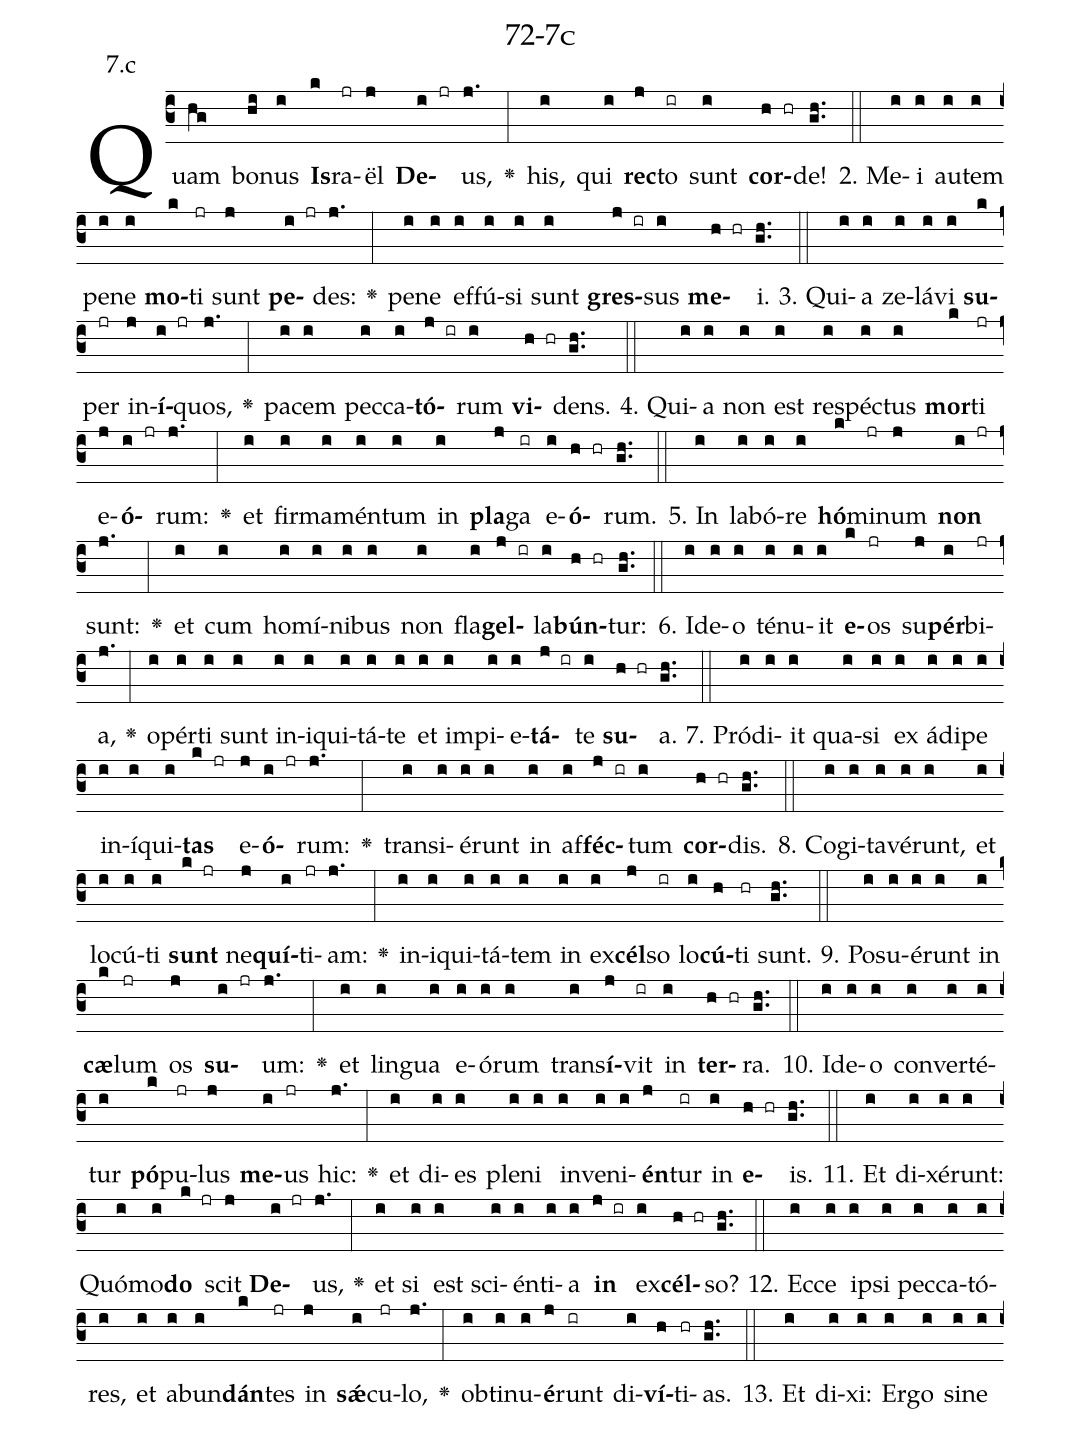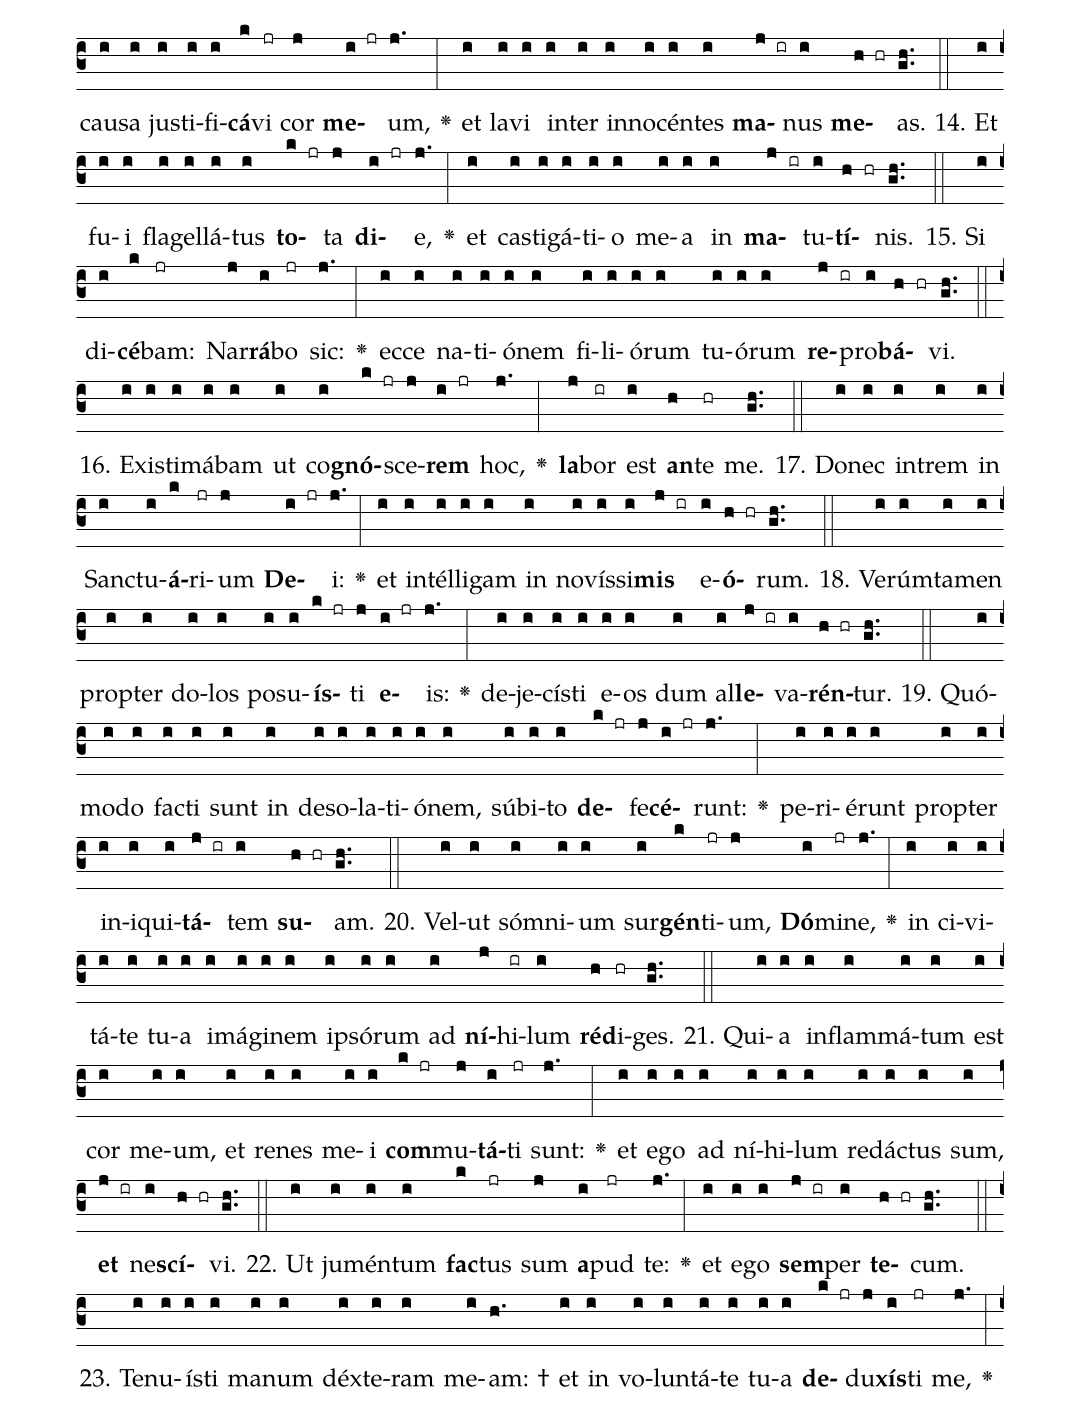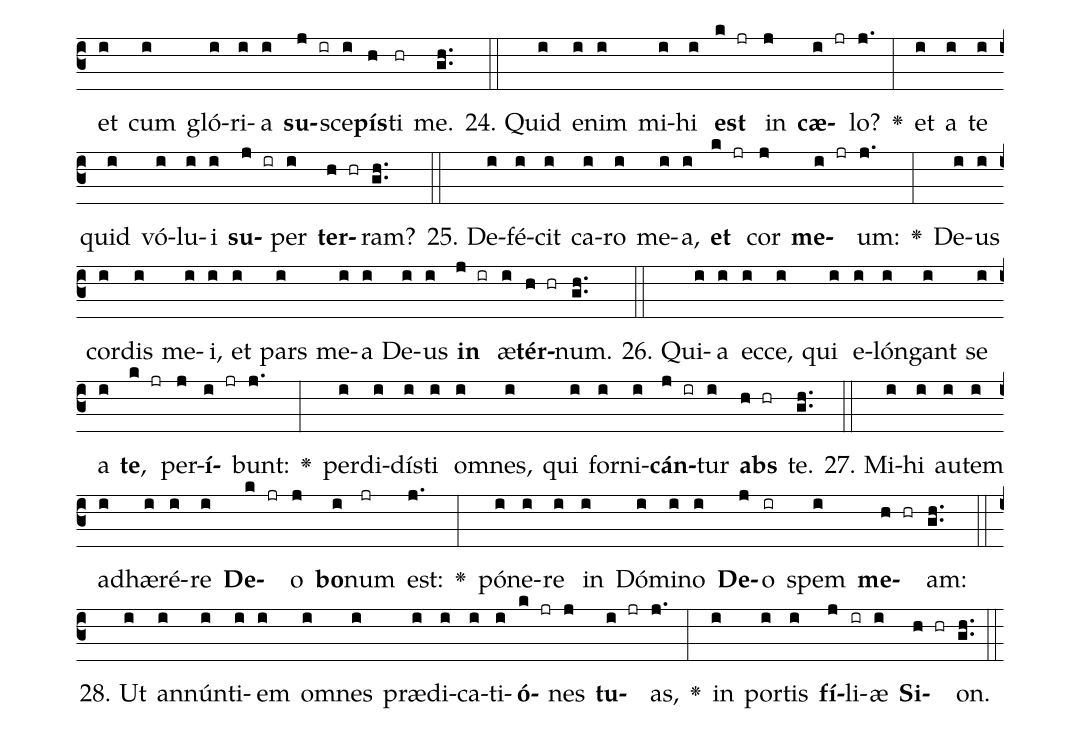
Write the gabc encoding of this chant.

name: 72-7c;
annotation: 7.c;
%%
(c3)Quam(hg) bo(hi)nus(i) <b>Is</b>(k)ra(jr)ël(j) <b>De</b>(i jr)us,(j.) <v>\greheightstar</v>(:) his,(i) qui(i) <b>rec</b>(j)to(ir) sunt(i) <b>cor</b>(h hr)de!(gh..) (::)
2. Me(i)i(i) au(i)tem(i) pe(i)ne(i) <b>mo</b>(k)ti(jr) sunt(j) <b>pe</b>(i jr)des:(j.) <v>\greheightstar</v>(:) pe(i)ne(i) ef(i)fú(i)si(i) sunt(i) <b>gres</b>(j ir)sus(i) <b>me</b>(h hr)i.(gh..) (::)
3. Qui(i)a(i) ze(i)lá(i)vi(i) <b>su</b>(k)per(jr) in(j)<b>í</b>(i jr)quos,(j.) <v>\greheightstar</v>(:) pa(i)cem(i) pec(i)ca(i)<b>tó</b>(j ir)rum(i) <b>vi</b>(h hr)dens.(gh..) (::)
4. Qui(i)a(i) non(i) est(i) re(i)spéc(i)tus(i) <b>mor</b>(k)ti(jr) e(j)<b>ó</b>(i jr)rum:(j.) <v>\greheightstar</v>(:) et(i) fir(i)ma(i)mén(i)tum(i) in(i) <b>pla</b>(j)ga(ir) e(i)<b>ó</b>(h hr)rum.(gh..) (::)
5. In(i) la(i)bó(i)re(i) <b>hó</b>(k)mi(jr)num(j) <b>non</b>(i jr) sunt:(j.) <v>\greheightstar</v>(:) et(i) cum(i) ho(i)mí(i)ni(i)bus(i) non(i) fla(i)<b>gel</b>(j ir)la(i)<b>bún</b>(h hr)tur:(gh..) (::)
6. Id(i)e(i)o(i) té(i)nu(i)it(i) <b>e</b>(k)os(jr) su(j)<b>pér</b>(i)bi(jr)a,(j.) <v>\greheightstar</v>(:) o(i)pér(i)ti(i) sunt(i) in(i)i(i)qui(i)tá(i)te(i) et(i) im(i)pi(i)e(i)<b>tá</b>(j ir)te(i) <b>su</b>(h hr)a.(gh..) (::)
7. Pród(i)i(i)it(i) qua(i)si(i) ex(i) á(i)di(i)pe(i) in(i)í(i)qui(i)<b>tas</b>(k jr) e(j)<b>ó</b>(i jr)rum:(j.) <v>\greheightstar</v>(:) trans(i)i(i)é(i)runt(i) in(i) af(i)<b>féc</b>(j ir)tum(i) <b>cor</b>(h hr)dis.(gh..) (::)
8. Co(i)gi(i)ta(i)vé(i)runt,(i) et(i) lo(i)cú(i)ti(i) <b>sunt</b>(k jr) ne(j)<b>quí</b>(i)ti(jr)am:(j.) <v>\greheightstar</v>(:) in(i)i(i)qui(i)tá(i)tem(i) in(i) ex(i)<b>cél</b>(j)so(ir) lo(i)<b>cú</b>(h)ti(hr) sunt.(gh..) (::)
9. Po(i)su(i)é(i)runt(i) in(i) <b>cæ</b>(k)lum(jr) os(j) <b>su</b>(i jr)um:(j.) <v>\greheightstar</v>(:) et(i) lin(i)gua(i) e(i)ó(i)rum(i) trans(i)<b>í</b>(j)vit(ir) in(i) <b>ter</b>(h hr)ra.(gh..) (::)
10. Id(i)e(i)o(i) con(i)ver(i)té(i)tur(i) <b>pó</b>(k)pu(jr)lus(j) <b>me</b>(i)us(jr) hic:(j.) <v>\greheightstar</v>(:) et(i) di(i)es(i) ple(i)ni(i) in(i)ve(i)ni(i)<b>én</b>(j)tur(ir) in(i) <b>e</b>(h hr)is.(gh..) (::)
11. Et(i) di(i)xé(i)runt:(i) Quó(i)mo(i)<b>do</b>(k jr) scit(j) <b>De</b>(i jr)us,(j.) <v>\greheightstar</v>(:) et(i) si(i) est(i) sci(i)én(i)ti(i)a(i) <b>in</b>(j ir) ex(i)<b>cél</b>(h hr)so?(gh..) (::)
12. Ec(i)ce(i) ip(i)si(i) pec(i)ca(i)tó(i)res,(i) et(i) ab(i)un(i)<b>dán</b>(k)tes(jr) in(j) <b>sǽ</b>(i)cu(jr)lo,(j.) <v>\greheightstar</v>(:) ob(i)ti(i)nu(i)<b>é</b>(j)runt(ir) di(i)<b>ví</b>(h)ti(hr)as.(gh..) (::)
13. Et(i) di(i)xi:(i) Er(i)go(i) si(i)ne(i) cau(i)sa(i) jus(i)ti(i)fi(i)<b>cá</b>(k)vi(jr) cor(j) <b>me</b>(i jr)um,(j.) <v>\greheightstar</v>(:) et(i) la(i)vi(i) in(i)ter(i) in(i)no(i)cén(i)tes(i) <b>ma</b>(j ir)nus(i) <b>me</b>(h hr)as.(gh..) (::)
14. Et(i) fu(i)i(i) fla(i)gel(i)lá(i)tus(i) <b>to</b>(k jr)ta(j) <b>di</b>(i jr)e,(j.) <v>\greheightstar</v>(:) et(i) cas(i)ti(i)gá(i)ti(i)o(i) me(i)a(i) in(i) <b>ma</b>(j ir)tu(i)<b>tí</b>(h hr)nis.(gh..) (::)
15. Si(i) di(i)<b>cé</b>(k)bam:(jr) Nar(j)<b>rá</b>(i)bo(jr) sic:(j.) <v>\greheightstar</v>(:) ec(i)ce(i) na(i)ti(i)ó(i)nem(i) fi(i)li(i)ó(i)rum(i) tu(i)ó(i)rum(i) <b>re</b>(j ir)pro(i)<b>bá</b>(h hr)vi.(gh..) (::)
16. Ex(i)is(i)ti(i)má(i)bam(i) ut(i) co(i)<b>gnó</b>(k jr)sce(j)<b>rem</b>(i jr) hoc,(j.) <v>\greheightstar</v>(:) <b>la</b>(j)bor(ir) est(i) <b>an</b>(h)te(hr) me.(gh..) (::)
17. Do(i)nec(i) in(i)trem(i) in(i) Sanc(i)tu(i)<b>á</b>(k)ri(jr)um(j) <b>De</b>(i jr)i:(j.) <v>\greheightstar</v>(:) et(i) in(i)tél(i)li(i)gam(i) in(i) no(i)vís(i)si(i)<b>mis</b>(j ir) e(i)<b>ó</b>(h hr)rum.(gh..) (::)
18. Ve(i)rúm(i)ta(i)men(i) prop(i)ter(i) do(i)los(i) po(i)su(i)<b>ís</b>(k jr)ti(j) <b>e</b>(i jr)is:(j.) <v>\greheightstar</v>(:) de(i)je(i)cís(i)ti(i) e(i)os(i) dum(i) al(i)<b>le</b>(j ir)va(i)<b>rén</b>(h hr)tur.(gh..) (::)
19. Quó(i)mo(i)do(i) fac(i)ti(i) sunt(i) in(i) de(i)so(i)la(i)ti(i)ó(i)nem,(i) súb(i)i(i)to(i) <b>de</b>(k jr)fe(j)<b>cé</b>(i jr)runt:(j.) <v>\greheightstar</v>(:) pe(i)ri(i)é(i)runt(i) prop(i)ter(i) in(i)i(i)qui(i)<b>tá</b>(j ir)tem(i) <b>su</b>(h hr)am.(gh..) (::)
20. Vel(i)ut(i) sóm(i)ni(i)um(i) sur(i)<b>gén</b>(k)ti(jr)um,(j) <b>Dó</b>(i)mi(jr)ne,(j.) <v>\greheightstar</v>(:) in(i) ci(i)vi(i)tá(i)te(i) tu(i)a(i) i(i)má(i)gi(i)nem(i) ip(i)só(i)rum(i) ad(i) <b>ní</b>(j)hi(ir)lum(i) <b>réd</b>(h)i(hr)ges.(gh..) (::)
21. Qui(i)a(i) in(i)flam(i)má(i)tum(i) est(i) cor(i) me(i)um,(i) et(i) re(i)nes(i) me(i)i(i) <b>com</b>(k jr)mu(j)<b>tá</b>(i)ti(jr) sunt:(j.) <v>\greheightstar</v>(:) et(i) e(i)go(i) ad(i) ní(i)hi(i)lum(i) red(i)ác(i)tus(i) sum,(i) <b>et</b>(j ir) ne(i)<b>scí</b>(h hr)vi.(gh..) (::)
22. Ut(i) ju(i)mén(i)tum(i) <b>fac</b>(k)tus(jr) sum(j) <b>a</b>(i)pud(jr) te:(j.) <v>\greheightstar</v>(:) et(i) e(i)go(i) <b>sem</b>(j ir)per(i) <b>te</b>(h hr)cum.(gh..) (::)
23. Te(i)nu(i)ís(i)ti(i) ma(i)num(i) déx(i)te(i)ram(i) me(i)am: †(h.) et(i) in(i) vo(i)lun(i)tá(i)te(i) tu(i)a(i) <b>de</b>(k jr)du(j)<b>xís</b>(i)ti(jr) me,(j.) <v>\greheightstar</v>(:) et(i) cum(i) gló(i)ri(i)a(i) <b>su</b>(j ir)sce(i)<b>pís</b>(h)ti(hr) me.(gh..) (::)
24. Quid(i) e(i)nim(i) mi(i)hi(i) <b>est</b>(k jr) in(j) <b>cæ</b>(i jr)lo?(j.) <v>\greheightstar</v>(:) et(i) a(i) te(i) quid(i) vó(i)lu(i)i(i) <b>su</b>(j ir)per(i) <b>ter</b>(h hr)ram?(gh..) (::)
25. De(i)fé(i)cit(i) ca(i)ro(i) me(i)a,(i) <b>et</b>(k jr) cor(j) <b>me</b>(i jr)um:(j.) <v>\greheightstar</v>(:) De(i)us(i) cor(i)dis(i) me(i)i,(i) et(i) pars(i) me(i)a(i) De(i)us(i) <b>in</b>(j ir) æ(i)<b>tér</b>(h hr)num.(gh..) (::)
26. Qui(i)a(i) ec(i)ce,(i) qui(i) e(i)lón(i)gant(i) se(i) a(i) <b>te</b>,(k jr) per(j)<b>í</b>(i jr)bunt:(j.) <v>\greheightstar</v>(:) per(i)di(i)dís(i)ti(i) om(i)nes,(i) qui(i) for(i)ni(i)<b>cán</b>(j ir)tur(i) <b>abs</b>(h hr) te.(gh..) (::)
27. Mi(i)hi(i) au(i)tem(i) ad(i)hæ(i)ré(i)re(i) <b>De</b>(k jr)o(j) <b>bo</b>(i)num(jr) est:(j.) <v>\greheightstar</v>(:) pó(i)ne(i)re(i) in(i) Dó(i)mi(i)no(i) <b>De</b>(j)o(ir) spem(i) <b>me</b>(h hr)am:(gh..) (::)
28. Ut(i) an(i)nún(i)ti(i)em(i) om(i)nes(i) præ(i)di(i)ca(i)ti(i)<b>ó</b>(k jr)nes(j) <b>tu</b>(i jr)as,(j.) <v>\greheightstar</v>(:) in(i) por(i)tis(i) <b>fí</b>(j)li(ir)æ(i) <b>Si</b>(h hr)on.(gh..) (::)
